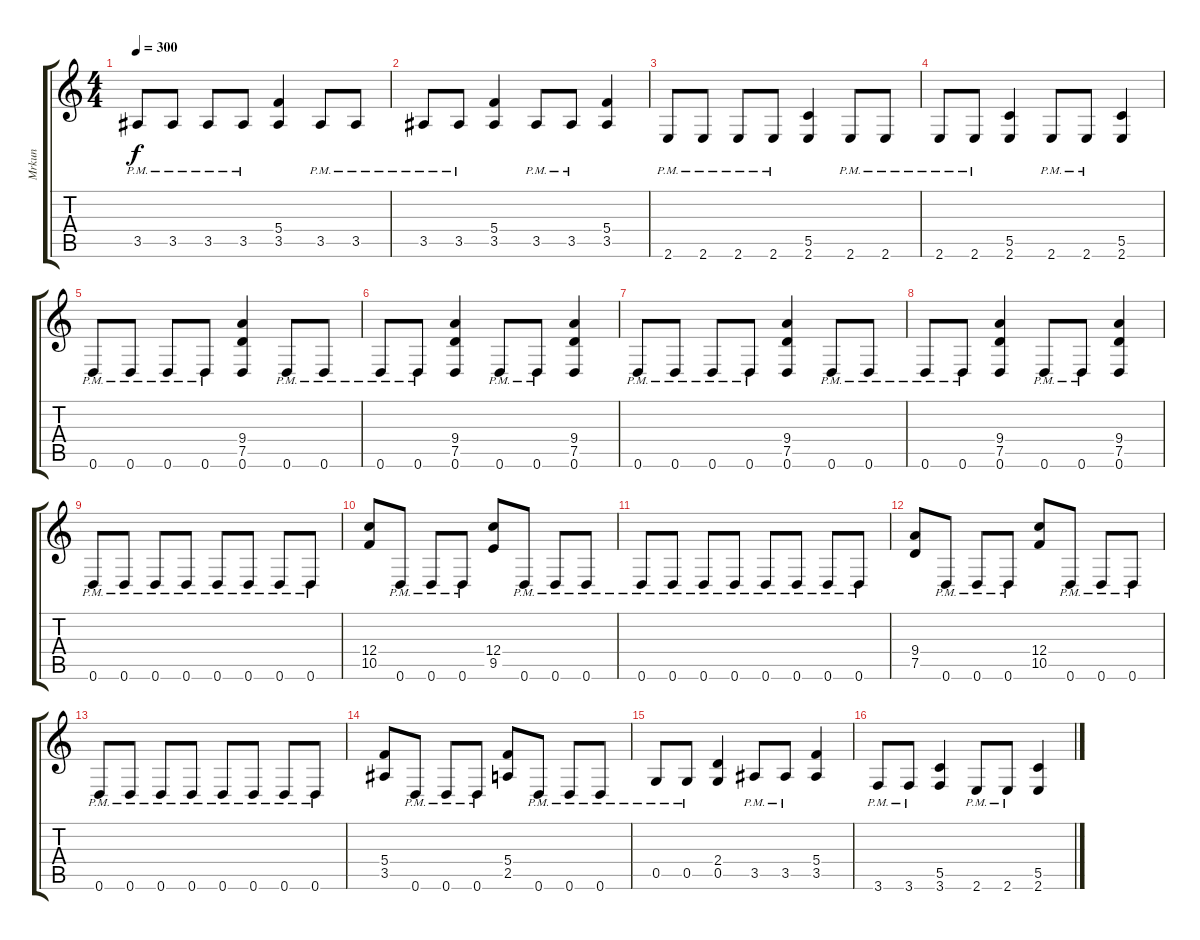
\track ("Mrkun" "Mrkun") {instrument distortionguitar}
\staff {score tabs}
\tuning (D4 A3 F3 C3 G2 D2) {hide}
\ts (4 4)
\tempo 300
\clef g2
\ks c
3.5{pm}.8{dy f} 3.5{pm}.8 3.5{pm}.8 3.5{pm}.8 (5.4 3.5).4 3.5{pm}.8 3.5{pm}.8 |
3.5{pm}.8 3.5{pm}.8 (5.4 3.5).4 3.5{pm}.8 3.5{pm}.8 (5.4 3.5).4 |
2.6{pm}.8 2.6{pm}.8 2.6{pm}.8 2.6{pm}.8 (5.5 2.6).4 2.6{pm}.8 2.6{pm}.8 |
2.6{pm}.8 2.6{pm}.8 (5.5 2.6).4 2.6{pm}.8 2.6{pm}.8 (5.5 2.6).4 |
0.6{pm}.8 0.6{pm}.8 0.6{pm}.8 0.6{pm}.8 (9.4 7.5 0.6).4 0.6{pm}.8 0.6{pm}.8 |
0.6{pm}.8 0.6{pm}.8 (9.4 7.5 0.6).4 0.6{pm}.8 0.6{pm}.8 (9.4 7.5 0.6).4 |
0.6{pm}.8 0.6{pm}.8 0.6{pm}.8 0.6{pm}.8 (9.4 7.5 0.6).4 0.6{pm}.8 0.6{pm}.8 |
0.6{pm}.8 0.6{pm}.8 (9.4 7.5 0.6).4 0.6{pm}.8 0.6{pm}.8 (9.4 7.5 0.6).4 |
0.6{pm}.8 0.6{pm}.8 0.6{pm}.8 0.6{pm}.8 0.6{pm}.8 0.6{pm}.8 0.6{pm}.8 0.6{pm}.8 |
(12.4 10.5).8 0.6{pm}.8 0.6{pm}.8 0.6{pm}.8 (12.4 9.5).8 0.6{pm}.8 0.6{pm}.8 0.6{pm}.8 |
0.6{pm}.8 0.6{pm}.8 0.6{pm}.8 0.6{pm}.8 0.6{pm}.8 0.6{pm}.8 0.6{pm}.8 0.6{pm}.8 |
(9.4 7.5).8 0.6{pm}.8 0.6{pm}.8 0.6{pm}.8 (12.4 10.5).8 0.6{pm}.8 0.6{pm}.8 0.6{pm}.8 |
0.6{pm}.8 0.6{pm}.8 0.6{pm}.8 0.6{pm}.8 0.6{pm}.8 0.6{pm}.8 0.6{pm}.8 0.6{pm}.8 |
(5.4 3.5).8 0.6{pm}.8 0.6{pm}.8 0.6{pm}.8 (5.4 2.5).8 0.6{pm}.8 0.6{pm}.8 0.6{pm}.8 |
0.5{pm}.8 0.5{pm}.8 (2.4 0.5).4 3.5{pm}.8 3.5{pm}.8 (5.4 3.5).4 |
3.6{pm}.8 3.6{pm}.8 (5.5 3.6).4 2.6{pm}.8 2.6{pm}.8 (5.5 2.6).4
